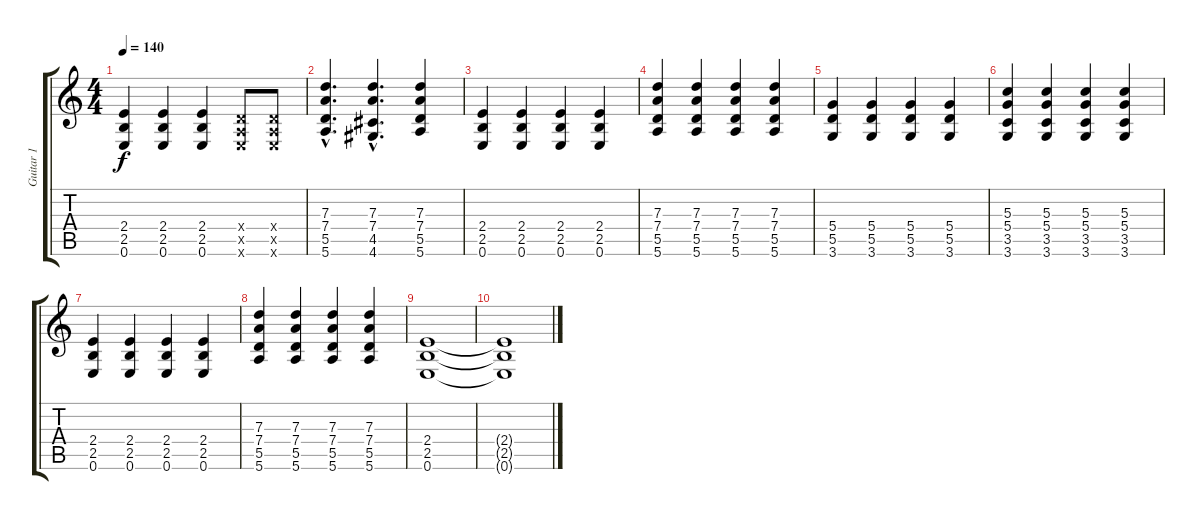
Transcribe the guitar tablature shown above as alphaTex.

\track ("Guitar 1" "Guitar 1") {instrument overdrivenguitar}
\staff {score tabs}
\tuning (E4 B3 G3 D3 A2 E2) {hide}
\ts (4 4)
\tempo 140
\clef g2
\ks c
(2.4 2.5 0.6).4{dy f} (2.4 2.5 0.6).4 (2.4 2.5 0.6).4 (0.4{x} 0.5{x} 0.6{x}).8 (0.4{x} 0.5{x} 0.6{x}).8 |
(7.3{hac} 7.4{hac} 5.5{hac} 5.6{hac}).4{d} (7.3{hac} 7.4{hac} 4.5{hac} 4.6{hac}).4{d} (7.3 7.4 5.5 5.6).4 |
(2.4 2.5 0.6).4 (2.4 2.5 0.6).4 (2.4 2.5 0.6).4 (2.4 2.5 0.6).4 |
(7.3 7.4 5.5 5.6).4 (7.3 7.4 5.5 5.6).4 (7.3 7.4 5.5 5.6).4 (7.3 7.4 5.5 5.6).4 |
(5.4 5.5 3.6).4 (5.4 5.5 3.6).4 (5.4 5.5 3.6).4 (5.4 5.5 3.6).4 |
(5.3 5.4 3.5 3.6).4 (5.3 5.4 3.5 3.6).4 (5.3 5.4 3.5 3.6).4 (5.3 5.4 3.5 3.6).4 |
(2.4 2.5 0.6).4 (2.4 2.5 0.6).4 (2.4 2.5 0.6).4 (2.4 2.5 0.6).4 |
(7.3 7.4 5.5 5.6).4 (7.3 7.4 5.5 5.6).4 (7.3 7.4 5.5 5.6).4 (7.3 7.4 5.5 5.6).4 |
(2.4 2.5 0.6).1 |
(2.4{t} 2.5{t} 0.6{t}).1
